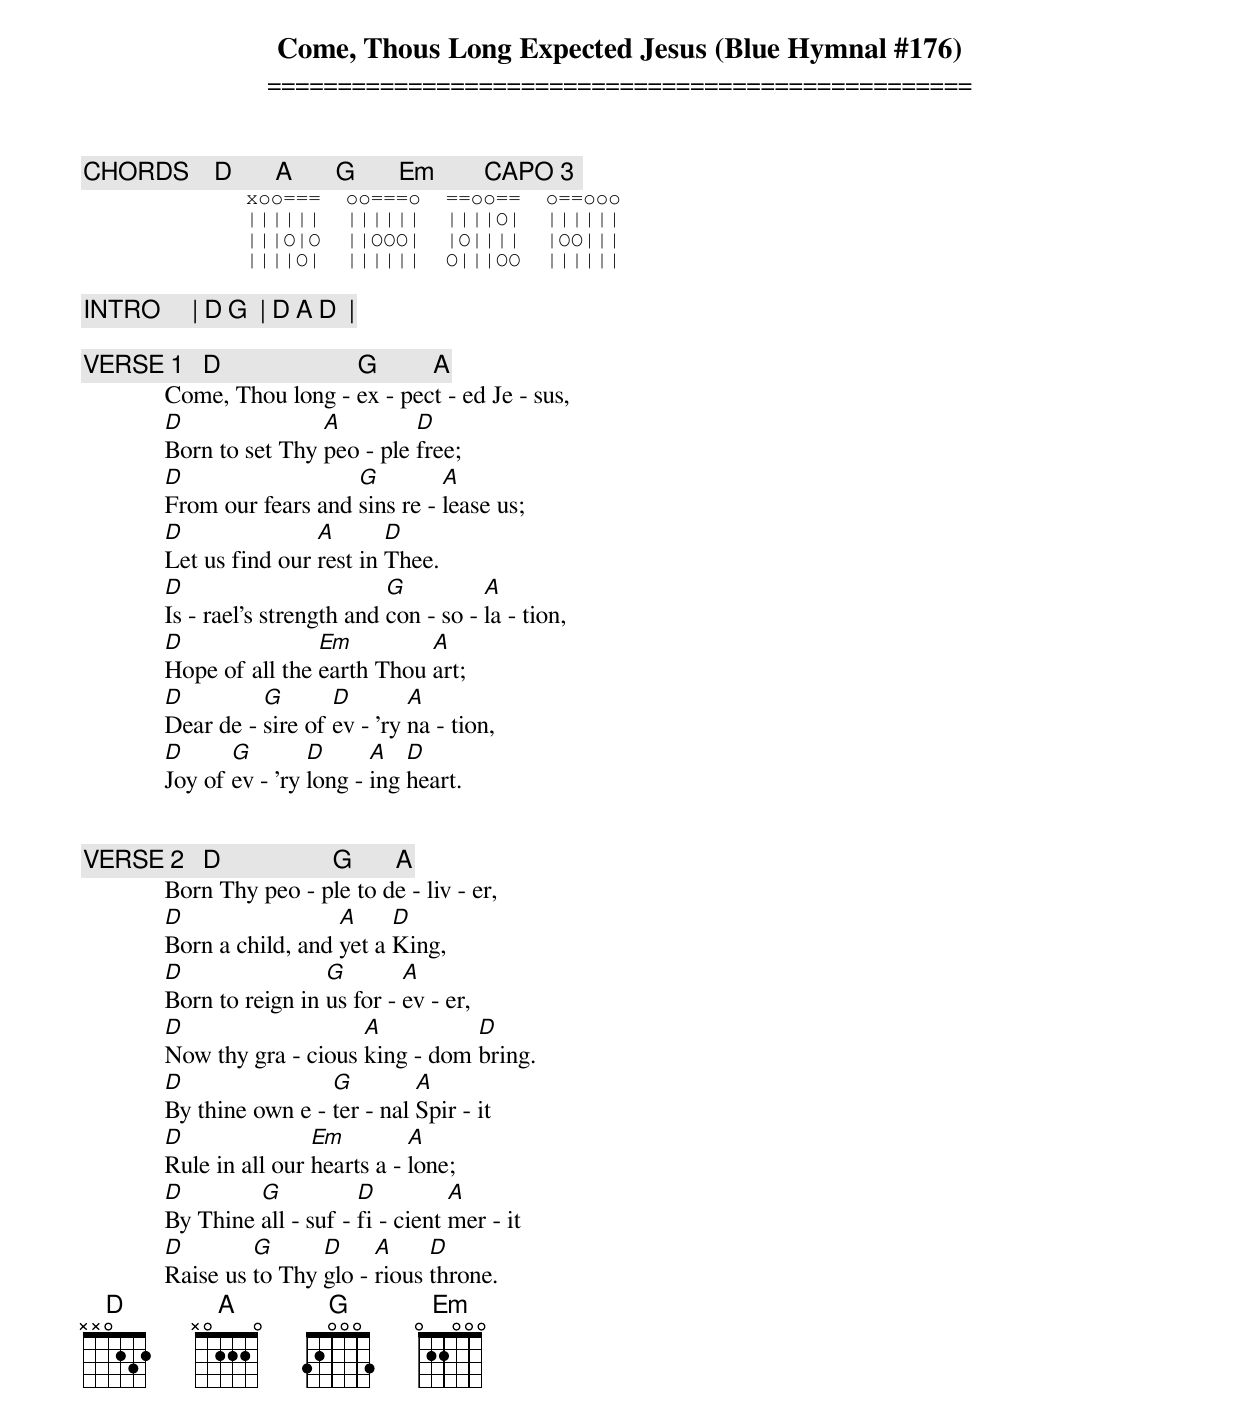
Come, Thous Long Expected Jesus (Blue Hymnal #176)
==================================================

[ CHORDS ]   D       A       G       Em       [ CAPO 3 ]
             xoo===  oo===o  ==oo==  o==ooo
             ||||||  ||||||  ||||O|  ||||||
             |||O|O  ||OOO|  |O||||  |OO|||
             ||||O|  ||||||  O|||OO  ||||||

[ INTRO ]    | D G  | D A D  |

[ VERSE 1 ]  D                      G         A
             Come, Thou long - ex - pect - ed Je - sus,
             D               A         D
             Born to set Thy peo - ple free;
             D                  G         A
             From our fears and sins re - lease us;
             D               A       D
             Let us find our rest in Thee.
             D                        G          A
             Is - rael's strength and con - so - la - tion,
             D               Em         A
             Hope of all the earth Thou art;
             D         G       D        A
             Dear de - sire of ev - 'ry na - tion,
             D      G        D      A   D
             Joy of ev - 'ry long - ing heart.


[ VERSE 2 ]  D                  G       A
             Born Thy peo - ple to de - liv - er,
             D                 A     D
             Born a child, and yet a King,
             D                G        A
             Born to reign in us for - ev - er,
             D                   A          D
             Now thy gra - cious king - dom bring.
             D                G         A
             By thine own e - ter - nal Spir - it
             D               Em         A
             Rule in all our hearts a - lone;
             D        G           D          A
             By Thine all - suf - fi - cient mer - it
             D        G      D     A     D
             Raise us to Thy glo - rious throne.
